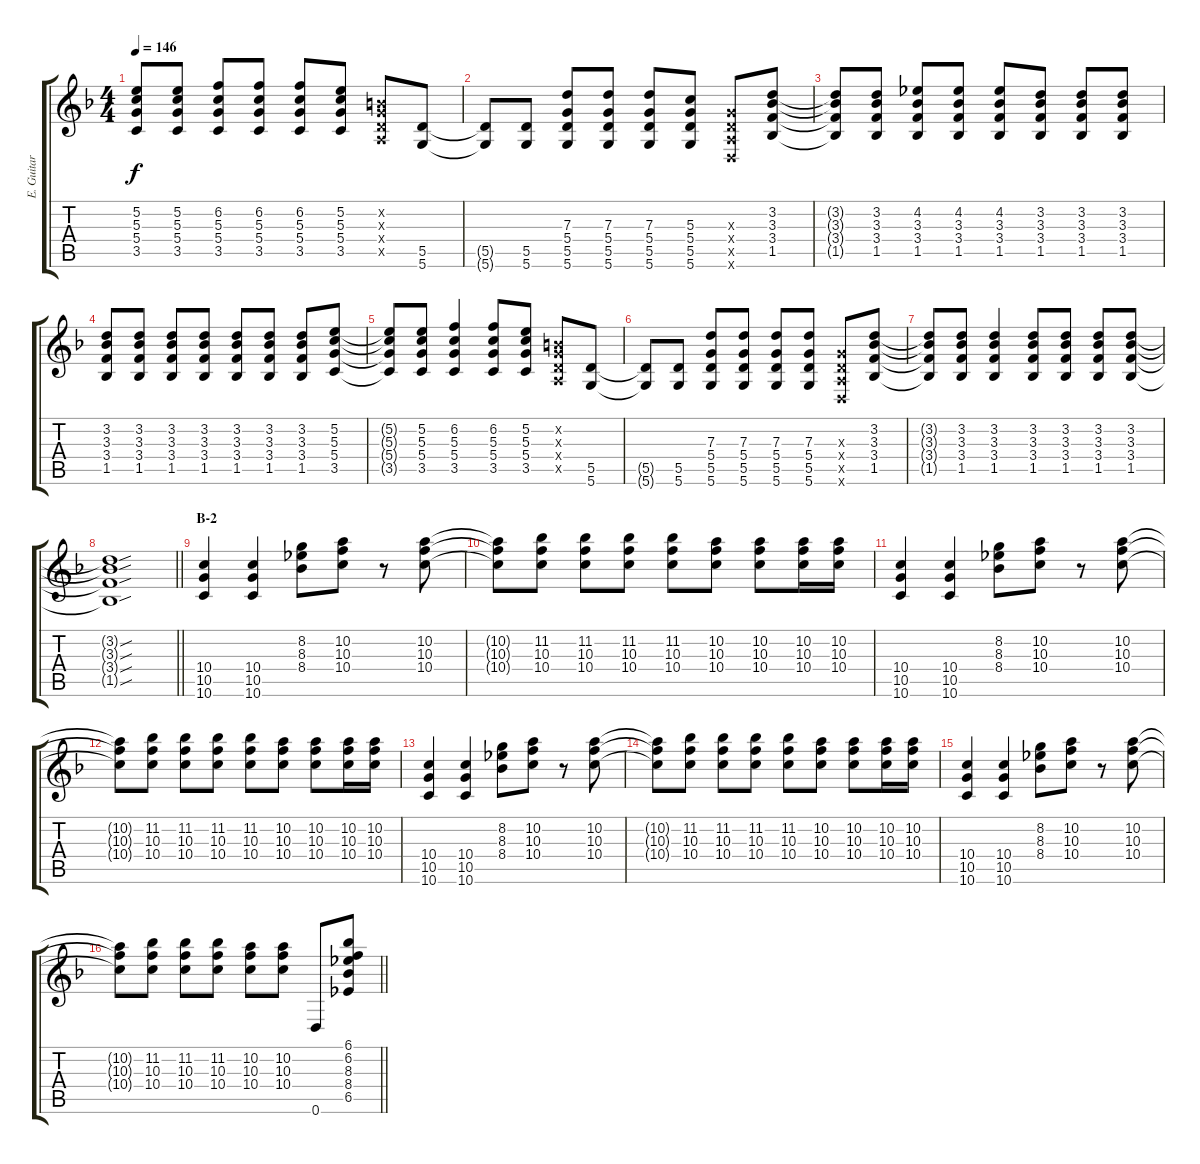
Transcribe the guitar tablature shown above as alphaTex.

\track ("E. Guitar II" "E. Guitar ") {instrument overdrivenguitar}
\staff {score tabs}
\tuning (E4 B3 G3 D3 A2 D2) {hide}
\ts (4 4)
\tempo 146
\clef g2
\ks f
(5.2{t} 5.3{t} 5.4{t} 3.5{t}).8{dy f} (5.2 5.3 5.4 3.5).8 (6.2 5.3 5.4 3.5).8 (6.2 5.3 5.4 3.5).8 (6.2 5.3 5.4 3.5).8 (5.2 5.3 5.4 3.5).8 (0.2{x} 0.3{x} 0.4{x} 0.5{x}).8 (5.5 5.6).8 |
(5.5{t} 5.6{t}).8 (5.5 5.6).8 (7.3 5.4 5.5 5.6).8 (7.3 5.4 5.5 5.6).8 (7.3 5.4 5.5 5.6).8 (5.3 5.4 5.5 5.6).8 (0.3{x} 0.4{x} 0.5{x} 0.6{x}).8 (3.2 3.3 3.4 1.5).8 |
(3.2{t} 3.3{t} 3.4{t} 1.5{t}).8 (3.2 3.3 3.4 1.5).8 (4.2 3.3 3.4 1.5).8 (4.2 3.3 3.4 1.5).8 (4.2 3.3 3.4 1.5).8 (3.2 3.3 3.4 1.5).8 (3.2 3.3 3.4 1.5).8 (3.2 3.3 3.4 1.5).8 |
(3.2 3.3 3.4 1.5).8 (3.2 3.3 3.4 1.5).8 (3.2 3.3 3.4 1.5).8 (3.2 3.3 3.4 1.5).8 (3.2 3.3 3.4 1.5).8 (3.2 3.3 3.4 1.5).8 (3.2 3.3 3.4 1.5).8 (5.2 5.3 5.4 3.5).8 |
(5.2{t} 5.3{t} 5.4{t} 3.5{t}).8 (5.2 5.3 5.4 3.5).8 (6.2 5.3 5.4 3.5).4 (6.2 5.3 5.4 3.5).8 (5.2 5.3 5.4 3.5).8 (0.2{x} 0.3{x} 0.4{x} 0.5{x}).8 (5.5 5.6).8 |
(5.5{t} 5.6{t}).8 (5.5 5.6).8 (7.3 5.4 5.5 5.6).8 (7.3 5.4 5.5 5.6).8 (7.3 5.4 5.5 5.6).8 (7.3 5.4 5.5 5.6).8 (0.3{x} 0.4{x} 0.5{x} 0.6{x}).8 (3.2 3.3 3.4 1.5).8 |
(3.2{t} 3.3{t} 3.4{t} 1.5{t}).8 (3.2 3.3 3.4 1.5).8 (3.2 3.3 3.4 1.5).4 (3.2 3.3 3.4 1.5).8 (3.2 3.3 3.4 1.5).8 (3.2 3.3 3.4 1.5).8 (3.2 3.3 3.4 1.5).8 |
\barLineRight lightlight
(3.2{sou t} 3.3{sou t} 3.4{sou t} 1.5{sou t}).1 |
\section ("" "B-2")
(10.4 10.5 10.6).4 (10.4 10.5 10.6).4 (8.2 8.3 8.4).8 (10.2 10.3 10.4).8 r.8 (10.2 10.3 10.4).8 |
(10.2{t} 10.3{t} 10.4{t}).8 (11.2 10.3 10.4).8 (11.2 10.3 10.4).8 (11.2 10.3 10.4).8 (11.2 10.3 10.4).8 (10.2 10.3 10.4).8 (10.2 10.3 10.4).8 (10.2 10.3 10.4).16 (10.2 10.3 10.4).16 |
(10.4 10.5 10.6).4 (10.4 10.5 10.6).4 (8.2 8.3 8.4).8 (10.2 10.3 10.4).8 r.8 (10.2 10.3 10.4).8 |
(10.2{t} 10.3{t} 10.4{t}).8 (11.2 10.3 10.4).8 (11.2 10.3 10.4).8 (11.2 10.3 10.4).8 (11.2 10.3 10.4).8 (10.2 10.3 10.4).8 (10.2 10.3 10.4).8 (10.2 10.3 10.4).16 (10.2 10.3 10.4).16 |
(10.4 10.5 10.6).4 (10.4 10.5 10.6).4 (8.2 8.3 8.4).8 (10.2 10.3 10.4).8 r.8 (10.2 10.3 10.4).8 |
(10.2{t} 10.3{t} 10.4{t}).8 (11.2 10.3 10.4).8 (11.2 10.3 10.4).8 (11.2 10.3 10.4).8 (11.2 10.3 10.4).8 (10.2 10.3 10.4).8 (10.2 10.3 10.4).8 (10.2 10.3 10.4).16 (10.2 10.3 10.4).16 |
(10.4 10.5 10.6).4 (10.4 10.5 10.6).4 (8.2 8.3 8.4).8 (10.2 10.3 10.4).8 r.8 (10.2 10.3 10.4).8 |
\barLineRight lightlight
(10.2{t} 10.3{t} 10.4{t}).8 (11.2 10.3 10.4).8 (11.2 10.3 10.4).8 (11.2 10.3 10.4).8 (10.2 10.3 10.4).8 (10.2 10.3 10.4).8 0.6.8 (6.1 6.2 8.3 8.4 6.5).8
